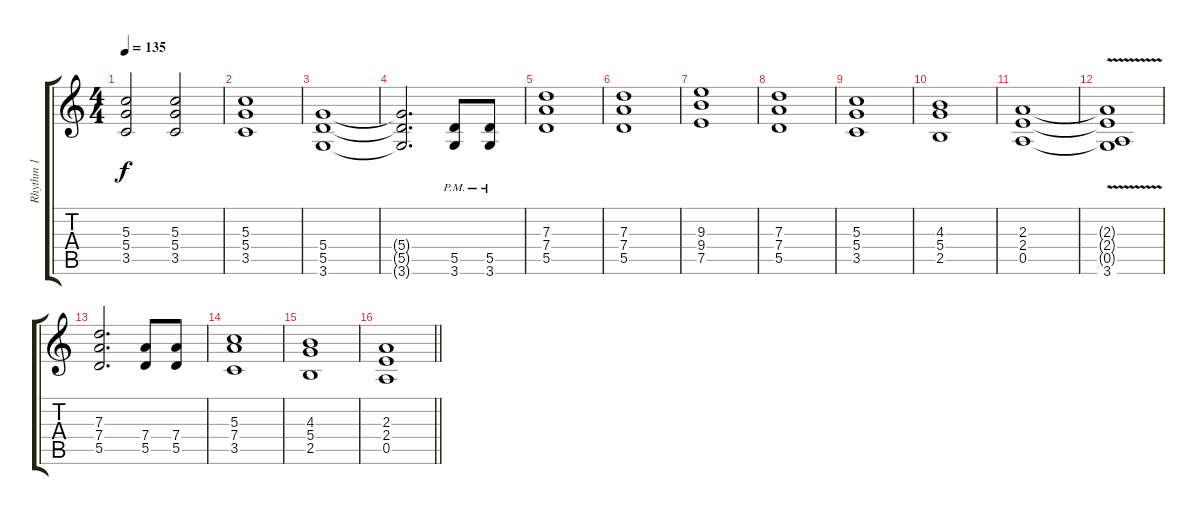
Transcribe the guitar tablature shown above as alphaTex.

\track ("Rhythm 1" "Rhythm 1") {instrument distortionguitar}
\staff {score tabs}
\tuning (E4 B3 G3 D3 A2 E2) {hide}
\ts (4 4)
\tempo 135
\clef g2
\ks c
(5.3 5.4 3.5).2{dy f} (5.3 5.4 3.5).2 |
(5.3 5.4 3.5).1 |
(5.4 5.5 3.6).1 |
(5.4{t} 5.5{t} 3.6{t}).2{d} (5.5{pm} 3.6{pm}).8 (5.5{pm} 3.6{pm}).8 |
(7.3 7.4 5.5).1 |
(7.3 7.4 5.5).1 |
(9.3 9.4 7.5).1 |
(7.3 7.4 5.5).1 |
(5.3 5.4 3.5).1 |
(4.3 5.4 2.5).1 |
(2.3 2.4 0.5).1 |
(2.3{t} 2.4{t} 0.5{t} 3.6{v}).1 |
(7.3 7.4 5.5).2{d} (7.4 5.5).8 (7.4 5.5).8 |
(5.3 7.4 3.5).1 |
(4.3 5.4 2.5).1 |
\barLineRight lightlight
(2.3 2.4 0.5).1
